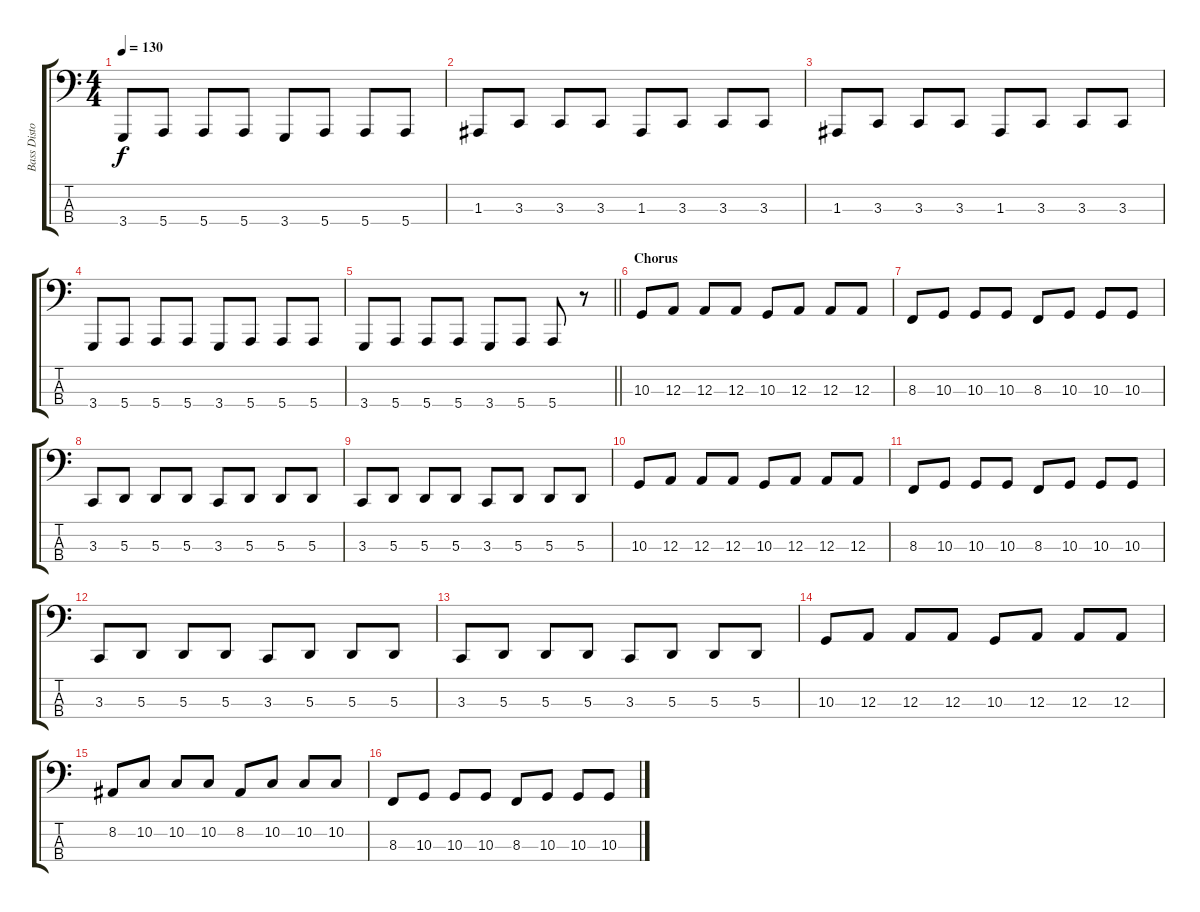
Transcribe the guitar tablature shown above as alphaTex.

\track ("Bass Distortion" "Bass Disto") {instrument lead8bassandlead}
\staff {score tabs}
\tuning (G2 D2 A1 E1) {hide}
\ts (4 4)
\tempo 130
\clef f4
\ks c
3.4.8{dy f} 5.4.8 5.4.8 5.4.8 3.4.8 5.4.8 5.4.8 5.4.8 |
1.3.8 3.3.8 3.3.8 3.3.8 1.3.8 3.3.8 3.3.8 3.3.8 |
1.3.8 3.3.8 3.3.8 3.3.8 1.3.8 3.3.8 3.3.8 3.3.8 |
3.4.8 5.4.8 5.4.8 5.4.8 3.4.8 5.4.8 5.4.8 5.4.8 |
\barLineRight lightlight
3.4.8 5.4.8 5.4.8 5.4.8 3.4.8 5.4.8 5.4.8 r.8 |
\section ("" "Chorus")
10.3.8 12.3.8 12.3.8 12.3.8 10.3.8 12.3.8 12.3.8 12.3.8 |
8.3.8 10.3.8 10.3.8 10.3.8 8.3.8 10.3.8 10.3.8 10.3.8 |
3.3.8 5.3.8 5.3.8 5.3.8 3.3.8 5.3.8 5.3.8 5.3.8 |
3.3.8 5.3.8 5.3.8 5.3.8 3.3.8 5.3.8 5.3.8 5.3.8 |
10.3.8 12.3.8 12.3.8 12.3.8 10.3.8 12.3.8 12.3.8 12.3.8 |
8.3.8 10.3.8 10.3.8 10.3.8 8.3.8 10.3.8 10.3.8 10.3.8 |
3.3.8 5.3.8 5.3.8 5.3.8 3.3.8 5.3.8 5.3.8 5.3.8 |
3.3.8 5.3.8 5.3.8 5.3.8 3.3.8 5.3.8 5.3.8 5.3.8 |
10.3.8 12.3.8 12.3.8 12.3.8 10.3.8 12.3.8 12.3.8 12.3.8 |
8.2.8 10.2.8 10.2.8 10.2.8 8.2.8 10.2.8 10.2.8 10.2.8 |
8.3.8 10.3.8 10.3.8 10.3.8 8.3.8 10.3.8 10.3.8 10.3.8
